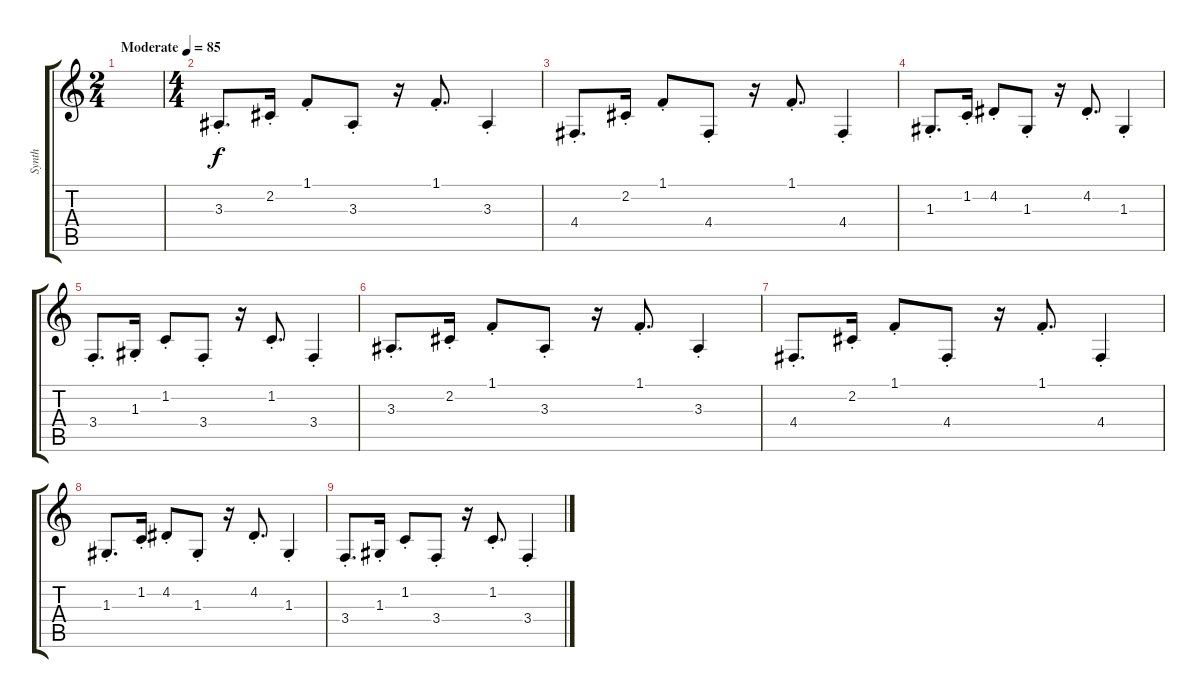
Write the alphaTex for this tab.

\track ("Synth" "Synth") {instrument pad1newage}
\staff {score tabs}
\tuning (E4 B3 G3 D3 A2 E2) {hide}
\ts (2 4)
\tempo (85 "Moderate")
\clef g2
\ks c
|
\ts (4 4)
3.3{st}.8{d} 2.2{st}.16 1.1{st}.8 3.3{st}.8 r.16 1.1{st}.8{d} 3.3{st}.4 |
4.4{st}.8{d} 2.2{st}.16 1.1{st}.8 4.4{st}.8 r.16 1.1{st}.8{d} 4.4{st}.4 |
1.3{st}.8{d} 1.2{st}.16 4.2{st}.8 1.3{st}.8 r.16 4.2{st}.8{d} 1.3{st}.4 |
3.4{st}.8{d} 1.3{st}.16 1.2{st}.8 3.4{st}.8 r.16 1.2{st}.8{d} 3.4{st}.4 |
3.3{st}.8{d} 2.2{st}.16 1.1{st}.8 3.3{st}.8 r.16 1.1{st}.8{d} 3.3{st}.4 |
4.4{st}.8{d} 2.2{st}.16 1.1{st}.8 4.4{st}.8 r.16 1.1{st}.8{d} 4.4{st}.4 |
1.3{st}.8{d} 1.2{st}.16 4.2{st}.8 1.3{st}.8 r.16 4.2{st}.8{d} 1.3{st}.4 |
3.4{st}.8{d} 1.3{st}.16 1.2{st}.8 3.4{st}.8 r.16 1.2{st}.8{d} 3.4{st}.4
